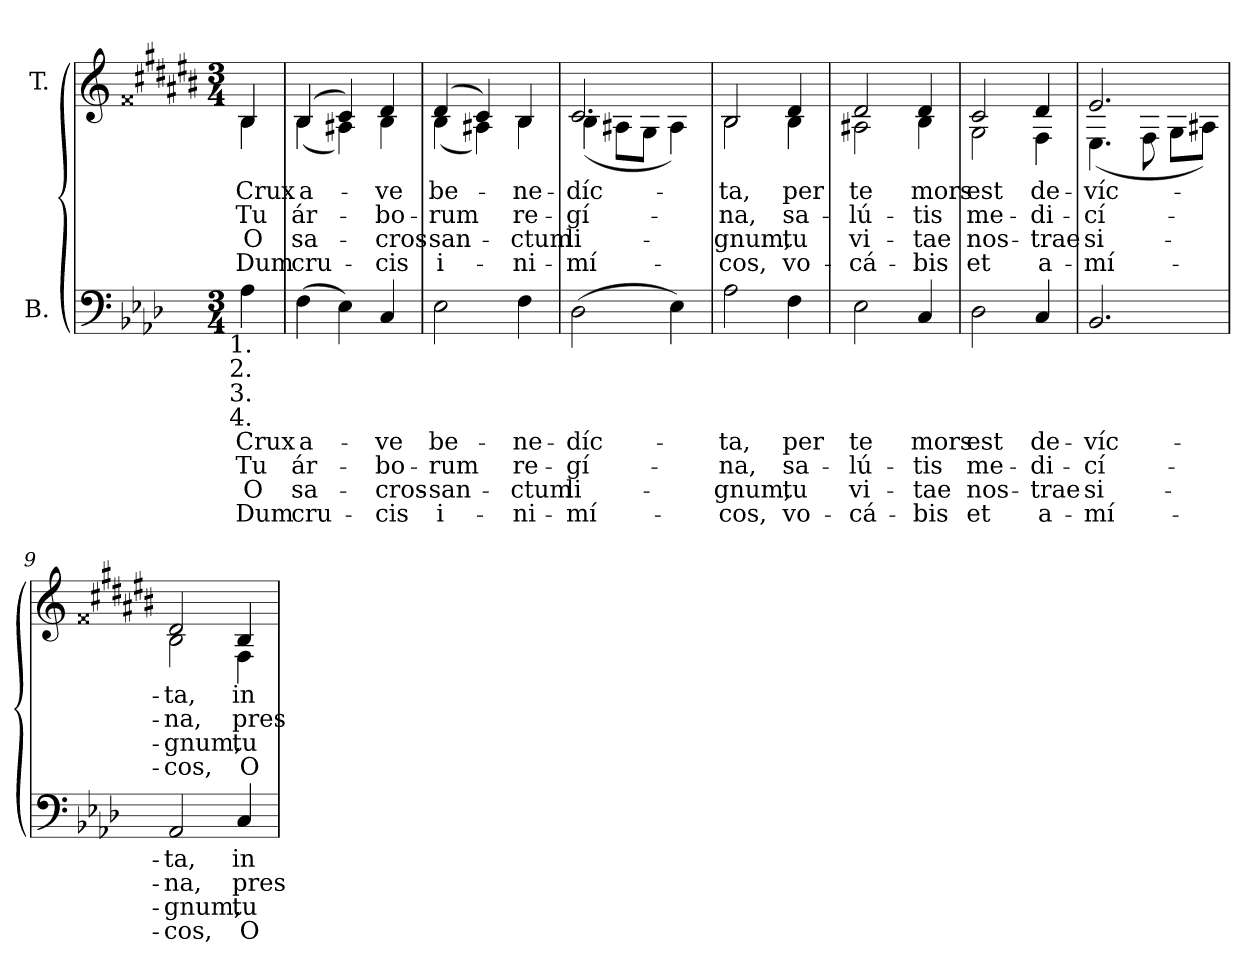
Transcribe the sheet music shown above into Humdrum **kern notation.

**kern	**text	**text	**text	**text	**kern	**text	**text	**text	**text
*part2	*part2	*part2	*part2	*part2	*part1	*part1	*part1	*part1	*part1
*staff2	*staff2	*staff2	*staff2	*staff2	*staff1	*staff1	*staff1	*staff1	*staff1
*I"B.	*	*	*	*	*I"T.	*	*	*	*
!!LO:PB:g=z
*clefF4	*	*	*	*	*clefG2	*	*	*	*
*	*	*	*	*	*ITrd2c3	*	*	*	*
*k[b-e-a-d-]	*	*	*	*	*k[f##c#g#d#a#e#b#]	*	*	*	*
*A-:	*	*	*	*	*G#:	*	*	*	*
*M3/4	*	*	*	*	*M3/4	*	*	*	*
*MM80	*	*	*	*	*MM80	*	*	*	*
=1	=1	=1	=1	=1	=1	=1	=1	=1	=1
!	!LO:LY:b:color=#000000	!LO:LY:b:color=#000000	!LO:LY:b:color=#000000	!LO:LY:b:color=#000000	!	!	!	!	!
!	!	!	!	!	!LO:TX:b:cj:t=1.	!	!	!	!
!	!	!	!	!	!LO:TX:b:cj:t=2.	!	!	!	!
!	!	!	!	!	!LO:TX:b:cj:t=3.	!	!	!	!
!	!	!	!	!	!LO:TX:b:cj:t=4.	!	!	!	!
!LO:TX:b:cj:t=1.	!	!	!	!	!	!	!	!	!
!LO:TX:b:cj:t=2.	!	!	!	!	!	!	!	!	!
!LO:TX:b:cj:t=3.	!	!	!	!	!	!	!	!	!
!LO:TX:b:cj:t=4.	!	!	!	!	!	!	!	!	!
!	!	!	!	!	!	!LO:LY:b:color=#000000	!LO:LY:b:color=#000000	!LO:LY:b:color=#000000	!LO:LY:b:color=#000000
*	*	*	*	*	*^	*	*	*	*
4A-i\	Crux	Tu	O	Dum	4G#i/	4G#i\	Crux	Tu	O	Dum
=2	=2	=2	=2	=2	=2	=2	=2	=2	=2	=2
!	!LO:LY:b:color=#000000	!LO:LY:b:color=#000000	!LO:LY:b:color=#000000	!LO:LY:b:color=#000000	!	!	!	!	!	!
!	!	!	!	!	!	!	!LO:LY:b:color=#000000	!LO:LY:b:color=#000000	!LO:LY:b:color=#000000	!LO:LY:b:color=#000000
(4Fi\	a-	ár-	sa-	cru-	(4G#i/	(4G#i\	a-	ár-	sa-	cru-
4E-i\)	.	.	.	.	4A#i/)	4F##i\)	.	.	.	.
!	!LO:LY:b:color=#000000	!LO:LY:b:color=#000000	!LO:LY:b:color=#000000	!LO:LY:b:color=#000000	!	!	!	!	!	!
!	!	!	!	!	!	!	!LO:LY:b:color=#000000	!LO:LY:b:color=#000000	!LO:LY:b:color=#000000	!LO:LY:b:color=#000000
4Ci/	-ve	-bo-	-cros-	-cis	4B#i/	4G#i\	-ve	-bo-	-cros-	-cis
=3	=3	=3	=3	=3	=3	=3	=3	=3	=3	=3
!	!LO:LY:b:color=#000000	!LO:LY:b:color=#000000	!LO:LY:b:color=#000000	!LO:LY:b:color=#000000	!	!	!	!	!	!
!	!	!	!	!	!	!	!LO:LY:b:color=#000000	!LO:LY:b:color=#000000	!LO:LY:b:color=#000000	!LO:LY:b:color=#000000
2E-i\	be-	-rum	-san-	i-	(4B#i/	(4G#i\	be-	-rum	-san-	i-
.	.	.	.	.	4A#i/)	4F##i\)	.	.	.	.
!	!LO:LY:b:color=#000000	!LO:LY:b:color=#000000	!LO:LY:b:color=#000000	!LO:LY:b:color=#000000	!	!	!	!	!	!
!	!	!	!	!	!	!	!LO:LY:b:color=#000000	!LO:LY:b:color=#000000	!LO:LY:b:color=#000000	!LO:LY:b:color=#000000
4Fi\	-ne-	re-	-ctum	-ni-	4G#i/	4G#i\	-ne-	re-	-ctum	-ni-
=4	=4	=4	=4	=4	=4	=4	=4	=4	=4	=4
!	!LO:LY:b:color=#000000	!LO:LY:b:color=#000000	!LO:LY:b:color=#000000	!LO:LY:b:color=#000000	!	!	!	!	!	!
!	!	!	!	!	!	!	!LO:LY:b:color=#000000	!LO:LY:b:color=#000000	!LO:LY:b:color=#000000	!LO:LY:b:color=#000000
(2D-i\	-díc-	-gí-	li-	-mí-	2.A#i/	(4G#i\	-díc-	-gí-	li-	-mí-
.	.	.	.	.	.	8F##i\L	.	.	.	.
.	.	.	.	.	.	8E#i\J	.	.	.	.
4E-i\)	.	.	.	.	.	4F##i\)	.	.	.	.
=5	=5	=5	=5	=5	=5	=5	=5	=5	=5	=5
!	!LO:LY:b:color=#000000	!LO:LY:b:color=#000000	!LO:LY:b:color=#000000	!LO:LY:b:color=#000000	!	!	!	!	!	!
!	!	!	!	!	!	!	!LO:LY:b:color=#000000	!LO:LY:b:color=#000000	!LO:LY:b:color=#000000	!LO:LY:b:color=#000000
2A-i\	-ta,	-na,	-gnum,	-cos,	2G#i/	2G#i\	-ta,	-na,	-gnum,	-cos,
!	!LO:LY:b:color=#000000	!LO:LY:b:color=#000000	!LO:LY:b:color=#000000	!LO:LY:b:color=#000000	!	!	!	!	!	!
!	!	!	!	!	!	!	!LO:LY:b:color=#000000	!LO:LY:b:color=#000000	!LO:LY:b:color=#000000	!LO:LY:b:color=#000000
4Fi\	per	sa-	tu	vo-	4B#i/	4G#i\	per	sa-	tu	vo-
=6	=6	=6	=6	=6	=6	=6	=6	=6	=6	=6
!	!LO:LY:b:color=#000000	!LO:LY:b:color=#000000	!LO:LY:b:color=#000000	!LO:LY:b:color=#000000	!	!	!	!	!	!
!	!	!	!	!	!	!	!LO:LY:b:color=#000000	!LO:LY:b:color=#000000	!LO:LY:b:color=#000000	!LO:LY:b:color=#000000
2E-i\	te	-lú-	vi-	-cá-	2B#i/	2F##i\	te	-lú-	vi-	-cá-
!	!LO:LY:b:color=#000000	!LO:LY:b:color=#000000	!LO:LY:b:color=#000000	!LO:LY:b:color=#000000	!	!	!	!	!	!
!	!	!	!	!	!	!	!LO:LY:b:color=#000000	!LO:LY:b:color=#000000	!LO:LY:b:color=#000000	!LO:LY:b:color=#000000
4Ci/	mors	-tis	-tae	-bis	4B#i/	4G#i\	mors	-tis	-tae	-bis
!!LO:LB:g=z	!!
=7	=7	=7	=7	=7	=7	=7	=7	=7	=7	=7
!	!LO:LY:b:color=#000000	!LO:LY:b:color=#000000	!LO:LY:b:color=#000000	!LO:LY:b:color=#000000	!	!	!	!	!	!
!	!	!	!	!	!	!	!LO:LY:b:color=#000000	!LO:LY:b:color=#000000	!LO:LY:b:color=#000000	!LO:LY:b:color=#000000
2D-i\	est	me-	nos-	et	2A#i/	2E#i\	est	me-	nos-	et
!	!LO:LY:b:color=#000000	!LO:LY:b:color=#000000	!LO:LY:b:color=#000000	!LO:LY:b:color=#000000	!	!	!	!	!	!
!	!	!	!	!	!	!	!LO:LY:b:color=#000000	!LO:LY:b:color=#000000	!LO:LY:b:color=#000000	!LO:LY:b:color=#000000
4Ci/	de-	-di-	-trae	a-	4B#i/	4D#i\	de-	-di-	-trae	a-
=8	=8	=8	=8	=8	=8	=8	=8	=8	=8	=8
!	!LO:LY:b:color=#000000	!LO:LY:b:color=#000000	!LO:LY:b:color=#000000	!LO:LY:b:color=#000000	!	!	!	!	!	!
!	!	!	!	!	!	!	!LO:LY:b:color=#000000	!LO:LY:b:color=#000000	!LO:LY:b:color=#000000	!LO:LY:b:color=#000000
2.BB-i/	-víc-	-cí-	si-	-mí-	2.c#i/	(4.C#i\	-víc-	-cí-	si-	-mí-
.	.	.	.	.	.	8D#i\	.	.	.	.
.	.	.	.	.	.	8E#i\L	.	.	.	.
.	.	.	.	.	.	8F##i\J)	.	.	.	.
=9	=9	=9	=9	=9	=9	=9	=9	=9	=9	=9
!	!LO:LY:b:color=#000000	!LO:LY:b:color=#000000	!LO:LY:b:color=#000000	!LO:LY:b:color=#000000	!	!	!	!	!	!
!	!	!	!	!	!	!	!LO:LY:b:color=#000000	!LO:LY:b:color=#000000	!LO:LY:b:color=#000000	!LO:LY:b:color=#000000
2AA-i/	-ta,	-na,	-gnum,	-cos,	2B#i/	2G#i\	-ta,	-na,	-gnum,	-cos,
!	!LO:LY:b:color=#000000	!LO:LY:b:color=#000000	!LO:LY:b:color=#000000	!LO:LY:b:color=#000000	!	!	!	!	!	!
!	!	!	!	!	!	!	!LO:LY:b:color=#000000	!LO:LY:b:color=#000000	!LO:LY:b:color=#000000	!LO:LY:b:color=#000000
4Ci/	in	pres-	tu-	O	4G#i/	4D#i\	in	pres-	tu-	O
*	*	*	*	*	*v	*v	*	*	*	*
=	=	=	=	=	=	=	=	=	=
*-	*-	*-	*-	*-	*-	*-	*-	*-	*-
